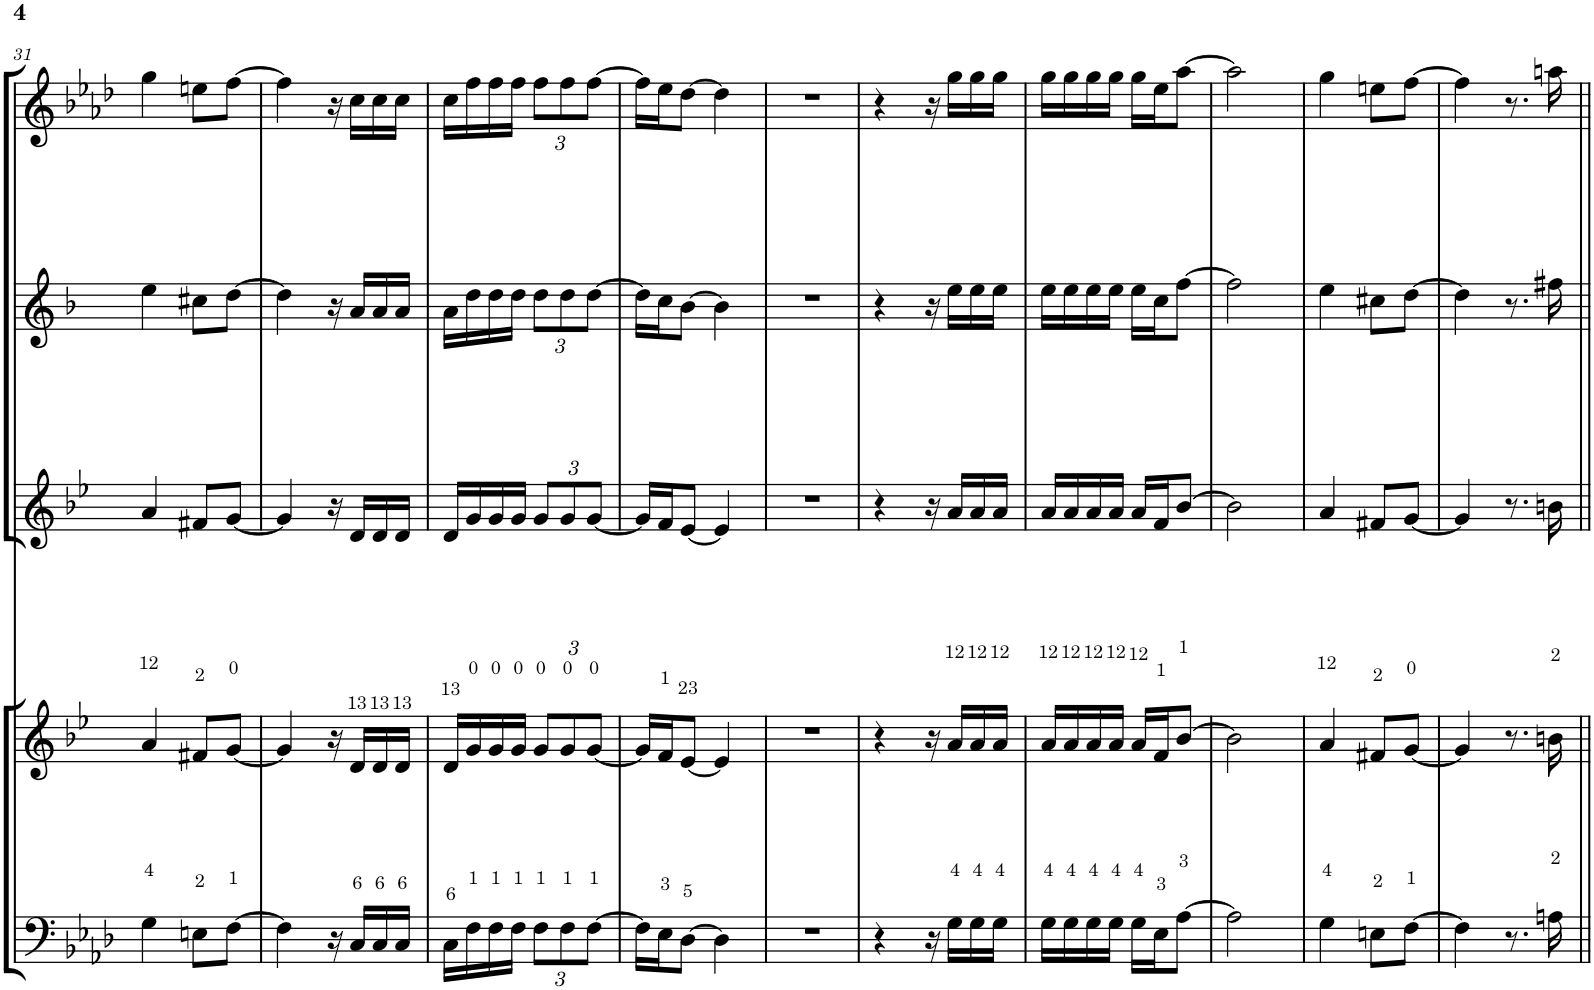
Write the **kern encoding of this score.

**kern	**kern	**kern	**kern	**kern
*part5	*part4	*part3	*part2	*part1
*staff5	*staff4	*staff3	*staff2	*staff1
*I"Trombone	*I"Trompete em Bb	*I"Saxofone Tenor	*I"Saxofone Alto	*I"Flauta Transversal
*I'Trb	*I'Tpt	*	*	*I'Fl
!!LO:PB:g=z
*clefF4	*clefG2	*clefG2	*clefG2	*clefG2
*	*Trd1c2	*Trd8c14	*Trd5c9	*
*k[b-e-a-d-]	*k[b-e-]	*k[b-e-]	*k[b-]	*k[b-e-a-d-]
*M2/4	*M2/4	*M2/4	*M2/4	*M2/4
=31	=31	=31	=31	=31
4G\	4a/	4a/	4ee\	4gg\
8En\L	8f#X/L	8f#X/L	8cc#X\L	8een\L
[8F\J	[8g/J	[8g/J	[8dd\J	[8ff\J
=32	=32	=32	=32	=32
4F\]	4g/]	4g/]	4dd\]	4ff\]
16r	16r	16r	16r	16r
16C/LL	16d/LL	16d/LL	16a/LL	16cc\LL
16C/	16d/	16d/	16a/	16cc\
16C/JJ	16d/JJ	16d/JJ	16a/JJ	16cc\JJ
=33	=33	=33	=33	=33
16C\LL	16d/LL	16d/LL	16a\LL	16cc\LL
16F\	16g/	16g/	16dd\	16ff\
16F\	16g/	16g/	16dd\	16ff\
16F\JJ	16g/JJ	16g/JJ	16dd\JJ	16ff\JJ
*Xbrackettup	*Xbrackettup	*Xbrackettup	*Xbrackettup	*Xbrackettup
12F\L	12g/L	12g/L	12dd\L	12ff\L
12F\	12g/	12g/	12dd\	12ff\
[12F\J	[12g/J	[12g/J	[12dd\J	[12ff\J
=34	=34	=34	=34	=34
16F\LL]	16g/LL]	16g/LL]	16dd\LL]	16ff\LL]
16E-\J	16f/J	16f/J	16cc\J	16ee-\J
[8D-\J	[8e-/J	[8e-/J	[8b-\J	[8dd-\J
4D-\]	4e-/]	4e-/]	4b-\]	4dd-\]
=35	=35	=35	=35	=35
2r	2r	2r	2r	2r
=36	=36	=36	=36	=36
4r	4r	4r	4r	4r
16r	16r	16r	16r	16r
16G\LL	16a/LL	16a/LL	16ee\LL	16gg\LL
16G\	16a/	16a/	16ee\	16gg\
16G\JJ	16a/JJ	16a/JJ	16ee\JJ	16gg\JJ
=37	=37	=37	=37	=37
16G\LL	16a/LL	16a/LL	16ee\LL	16gg\LL
16G\	16a/	16a/	16ee\	16gg\
16G\	16a/	16a/	16ee\	16gg\
16G\JJ	16a/JJ	16a/JJ	16ee\JJ	16gg\JJ
16G\LL	16a/LL	16a/LL	16ee\LL	16gg\LL
16E-\J	16f/J	16f/J	16cc\J	16ee-\J
[8A-\J	[8b-/J	[8b-/J	[8ff\J	[8aa-\J
=38	=38	=38	=38	=38
2A-\]	2b-\]	2b-\]	2ff\]	2aa-\]
=39	=39	=39	=39	=39
4G\	4a/	4a/	4ee\	4gg\
8En\L	8f#X/L	8f#X/L	8cc#X\L	8een\L
[8F\J	[8g/J	[8g/J	[8dd\J	[8ff\J
=40	=40	=40	=40	=40
4F\]	4g/]	4g/]	4dd\]	4ff\]
8.r	8.r	8.r	8.r	8.r
16An\	16bn\	16bn\	16ff#X\	16aan\
=||	=||	=||	=||	=||
*-	*-	*-	*-	*-
